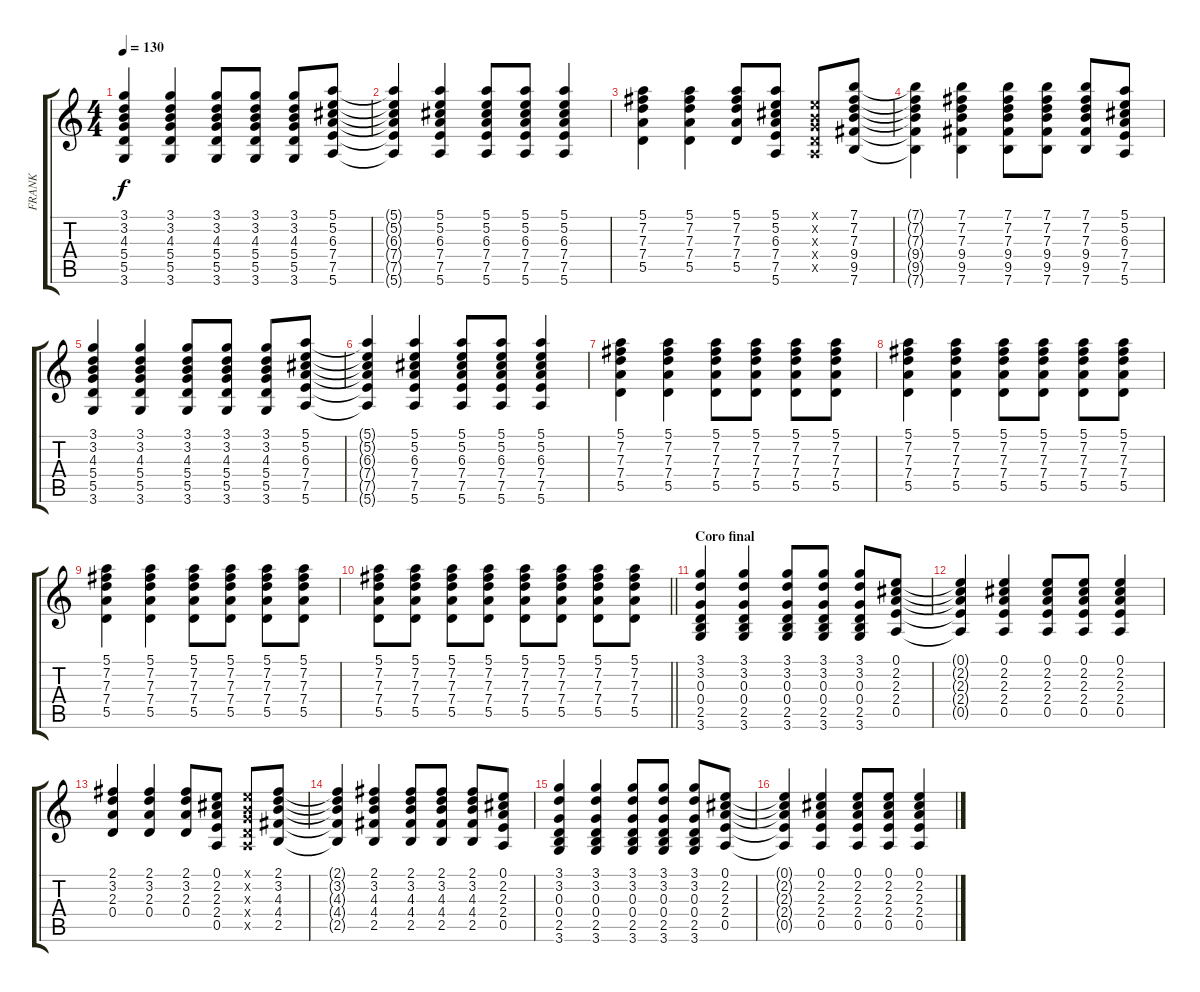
\track ("FRANK" "FRANK") {instrument acousticguitarsteel}
\staff {score tabs}
\tuning (E4 B3 G3 D3 A2 E2) {hide}
\ts (4 4)
\tempo 130
\clef g2
\ks c
(3.1 3.2 4.3 5.4 5.5 3.6).4{dy f} (3.1 3.2 4.3 5.4 5.5 3.6).4 (3.1 3.2 4.3 5.4 5.5 3.6).8 (3.1 3.2 4.3 5.4 5.5 3.6).8 (3.1 3.2 4.3 5.4 5.5 3.6).8 (5.1 5.2 6.3 7.4 7.5 5.6).8 |
(5.1{t} 5.2{t} 6.3{t} 7.4{t} 7.5{t} 5.6{t}).4 (5.1 5.2 6.3 7.4 7.5 5.6).4 (5.1 5.2 6.3 7.4 7.5 5.6).8 (5.1 5.2 6.3 7.4 7.5 5.6).8 (5.1 5.2 6.3 7.4 7.5 5.6).4 |
(5.1 7.2 7.3 7.4 5.5).4 (5.1 7.2 7.3 7.4 5.5).4 (5.1 7.2 7.3 7.4 5.5).8 (5.1 5.2 6.3 7.4 7.5 5.6).8 (0.1{x} 0.2{x} 0.3{x} 0.4{x} 0.5{x}).8 (7.1 7.2 7.3 9.4 9.5 7.6).8 |
(7.1{t} 7.2{t} 7.3{t} 9.4{t} 9.5{t} 7.6{t}).4 (7.1 7.2 7.3 9.4 9.5 7.6).4 (7.1 7.2 7.3 9.4 9.5 7.6).8 (7.1 7.2 7.3 9.4 9.5 7.6).8 (7.1 7.2 7.3 9.4 9.5 7.6).8 (5.1 5.2 6.3 7.4 7.5 5.6).8 |
(3.1 3.2 4.3 5.4 5.5 3.6).4 (3.1 3.2 4.3 5.4 5.5 3.6).4 (3.1 3.2 4.3 5.4 5.5 3.6).8 (3.1 3.2 4.3 5.4 5.5 3.6).8 (3.1 3.2 4.3 5.4 5.5 3.6).8 (5.1 5.2 6.3 7.4 7.5 5.6).8 |
(5.1{t} 5.2{t} 6.3{t} 7.4{t} 7.5{t} 5.6{t}).4 (5.1 5.2 6.3 7.4 7.5 5.6).4 (5.1 5.2 6.3 7.4 7.5 5.6).8 (5.1 5.2 6.3 7.4 7.5 5.6).8 (5.1 5.2 6.3 7.4 7.5 5.6).4 |
(5.1 7.2 7.3 7.4 5.5).4 (5.1 7.2 7.3 7.4 5.5).4 (5.1 7.2 7.3 7.4 5.5).8 (5.1 7.2 7.3 7.4 5.5).8 (5.1 7.2 7.3 7.4 5.5).8 (5.1 7.2 7.3 7.4 5.5).8 |
(5.1 7.2 7.3 7.4 5.5).4 (5.1 7.2 7.3 7.4 5.5).4 (5.1 7.2 7.3 7.4 5.5).8 (5.1 7.2 7.3 7.4 5.5).8 (5.1 7.2 7.3 7.4 5.5).8 (5.1 7.2 7.3 7.4 5.5).8 |
(5.1 7.2 7.3 7.4 5.5).4 (5.1 7.2 7.3 7.4 5.5).4 (5.1 7.2 7.3 7.4 5.5).8 (5.1 7.2 7.3 7.4 5.5).8 (5.1 7.2 7.3 7.4 5.5).8 (5.1 7.2 7.3 7.4 5.5).8 |
\barLineRight lightlight
(5.1 7.2 7.3 7.4 5.5).8 (5.1 7.2 7.3 7.4 5.5).8 (5.1 7.2 7.3 7.4 5.5).8 (5.1 7.2 7.3 7.4 5.5).8 (5.1 7.2 7.3 7.4 5.5).8 (5.1 7.2 7.3 7.4 5.5).8 (5.1 7.2 7.3 7.4 5.5).8 (5.1 7.2 7.3 7.4 5.5).8 |
\section ("" "Coro final")
(3.1 3.2 0.3 0.4 2.5 3.6).4 (3.1 3.2 0.3 0.4 2.5 3.6).4 (3.1 3.2 0.3 0.4 2.5 3.6).8 (3.1 3.2 0.3 0.4 2.5 3.6).8 (3.1 3.2 0.3 0.4 2.5 3.6).8 (0.1 2.2 2.3 2.4 0.5).8 |
(0.1{t} 2.2{t} 2.3{t} 2.4{t} 0.5{t}).4 (0.1 2.2 2.3 2.4 0.5).4 (0.1 2.2 2.3 2.4 0.5).8 (0.1 2.2 2.3 2.4 0.5).8 (0.1 2.2 2.3 2.4 0.5).4 |
(2.1 3.2 2.3 0.4).4 (2.1 3.2 2.3 0.4).4 (2.1 3.2 2.3 0.4).8 (0.1 2.2 2.3 2.4 0.5).8 (0.1{x} 0.2{x} 0.3{x} 0.4{x} 0.5{x}).8 (2.1 3.2 4.3 4.4 2.5).8 |
(2.1{t} 3.2{t} 4.3{t} 4.4{t} 2.5{t}).4 (2.1 3.2 4.3 4.4 2.5).4 (2.1 3.2 4.3 4.4 2.5).8 (2.1 3.2 4.3 4.4 2.5).8 (2.1 3.2 4.3 4.4 2.5).8 (0.1 2.2 2.3 2.4 0.5).8 |
(3.1 3.2 0.3 0.4 2.5 3.6).4 (3.1 3.2 0.3 0.4 2.5 3.6).4 (3.1 3.2 0.3 0.4 2.5 3.6).8 (3.1 3.2 0.3 0.4 2.5 3.6).8 (3.1 3.2 0.3 0.4 2.5 3.6).8 (0.1 2.2 2.3 2.4 0.5).8 |
(0.1{t} 2.2{t} 2.3{t} 2.4{t} 0.5{t}).4 (0.1 2.2 2.3 2.4 0.5).4 (0.1 2.2 2.3 2.4 0.5).8 (0.1 2.2 2.3 2.4 0.5).8 (0.1 2.2 2.3 2.4 0.5).4
